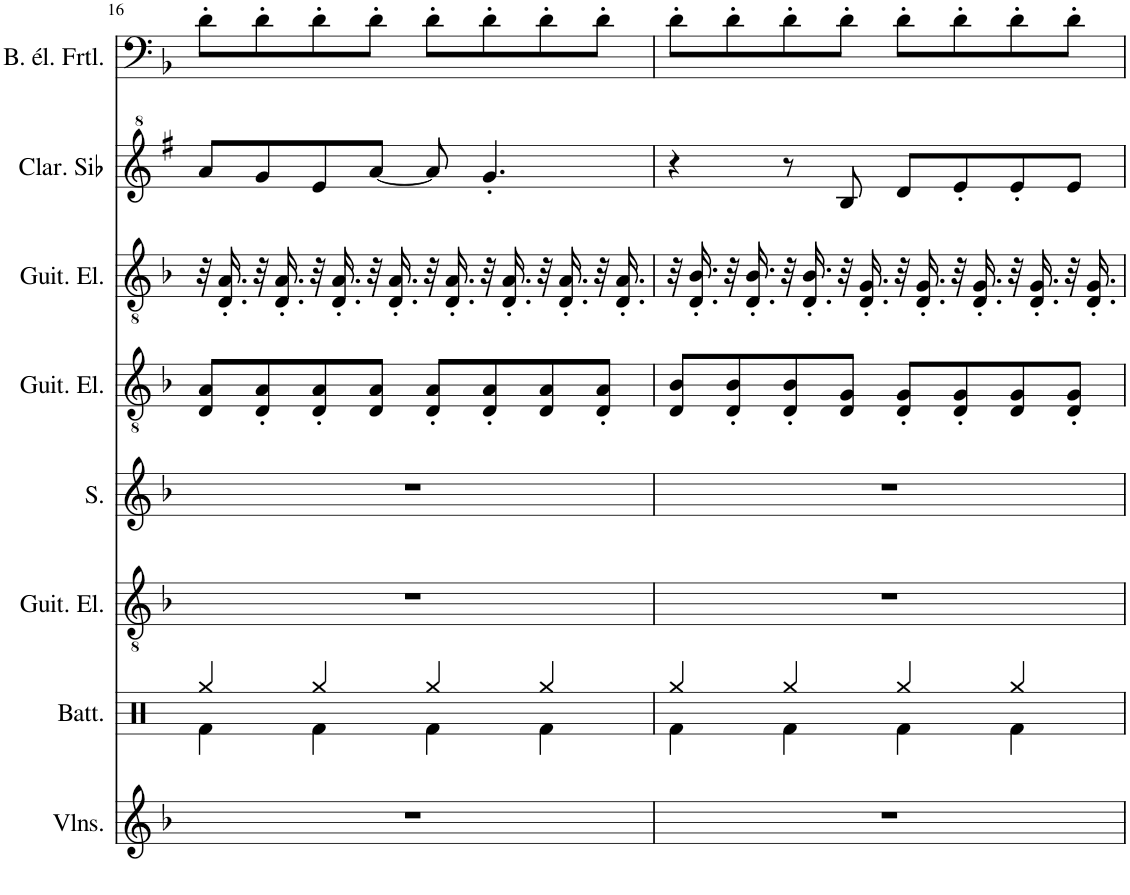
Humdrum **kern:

**kern	**kern	**kern	**kern	**kern	**kern	**kern	**kern
*part8	*part7	*part6	*part5	*part4	*part3	*part2	*part1
*staff8	*staff7	*staff6	*staff5	*staff4	*staff3	*staff2	*staff1
*I"Violons	*I"Batterie	*I"Guitare électrique	*I"Soprano	*I"Guitare électrique	*I"Guitare électrique	*I"Clarinette en Sib	*I"Basse électrique fretless
*I'Vlns.	*I'Batt.	*I'Guit. El.	*I'S.	*I'Guit. El.	*I'Guit. El.	*I'Clar. Sib	*I'B. él. Frtl.
!!LO:PB:g=z
*clefG2	*clefX	*clefGv2	*clefG2	*clefGv2	*clefGv2	*clefG^2	*clefF4
*	*	*	*	*	*	*Trd1c2	*Trd7c12
*k[b-]	*k[]	*k[b-]	*k[b-]	*k[b-]	*k[b-]	*k[f#]	*k[b-]
*M4/4	*M4/4	*M4/4	*M4/4	*M4/4	*M4/4	*M4/4	*M4/4
=16	=16	=16	=16	=16	=16	=16	=16
*	*^	*	*	*	*	*	*
1r	4Rgg/	4Rf\	1r	1r	8D/ 8A/L	32r	8aa/L	8d'\L
.	.	.	.	.	.	16.D/' 16.A/'	.	.
.	.	.	.	.	8D/' 8A/'	32r	8gg/	8d'\
.	.	.	.	.	.	16.D/' 16.A/'	.	.
.	4Rgg/	4Rf\	.	.	8D/' 8A/'	32r	8ee/	8d'\
.	.	.	.	.	.	16.D/' 16.A/'	.	.
.	.	.	.	.	8D/ 8A/J	32r	[8aa/J	8d'\J
.	.	.	.	.	.	16.D/' 16.A/'	.	.
.	4Rgg/	4Rf\	.	.	8D/' 8A/'L	32r	8aa/]	8d'\L
.	.	.	.	.	.	16.D/' 16.A/'	.	.
.	.	.	.	.	8D/' 8A/'	32r	4.gg'/	8d'\
.	.	.	.	.	.	16.D/' 16.A/'	.	.
.	4Rgg/	4Rf\	.	.	8D/ 8A/	32r	.	8d'\
.	.	.	.	.	.	16.D/' 16.A/'	.	.
.	.	.	.	.	8D/' 8A/'J	32r	.	8d'\J
.	.	.	.	.	.	16.D/' 16.A/'	.	.
=17	=17	=17	=17	=17	=17	=17	=17	=17
1r	4Rgg/	4Rf\	1r	1r	8D/ 8B-/L	32r	4r	8d'\L
.	.	.	.	.	.	16.D/' 16.B-/'	.	.
.	.	.	.	.	8D/' 8B-/'	32r	.	8d'\
.	.	.	.	.	.	16.D/' 16.B-/'	.	.
.	4Rgg/	4Rf\	.	.	8D/' 8B-/'	32r	8r	8d'\
.	.	.	.	.	.	16.D/' 16.B-/'	.	.
.	.	.	.	.	8D/ 8G/J	32r	8b/	8d'\J
.	.	.	.	.	.	16.D/' 16.G/'	.	.
.	4Rgg/	4Rf\	.	.	8D/' 8G/'L	32r	8dd/L	8d'\L
.	.	.	.	.	.	16.D/' 16.G/'	.	.
.	.	.	.	.	8D/' 8G/'	32r	8ee'/	8d'\
.	.	.	.	.	.	16.D/' 16.G/'	.	.
.	4Rgg/	4Rf\	.	.	8D/ 8G/	32r	8ee'/	8d'\
.	.	.	.	.	.	16.D/' 16.G/'	.	.
.	.	.	.	.	8D/' 8G/'J	32r	8ee/J	8d'\J
.	.	.	.	.	.	16.D/' 16.G/'	.	.
*	*v	*v	*	*	*	*	*	*
=	=	=	=	=	=	=	=
*-	*-	*-	*-	*-	*-	*-	*-
